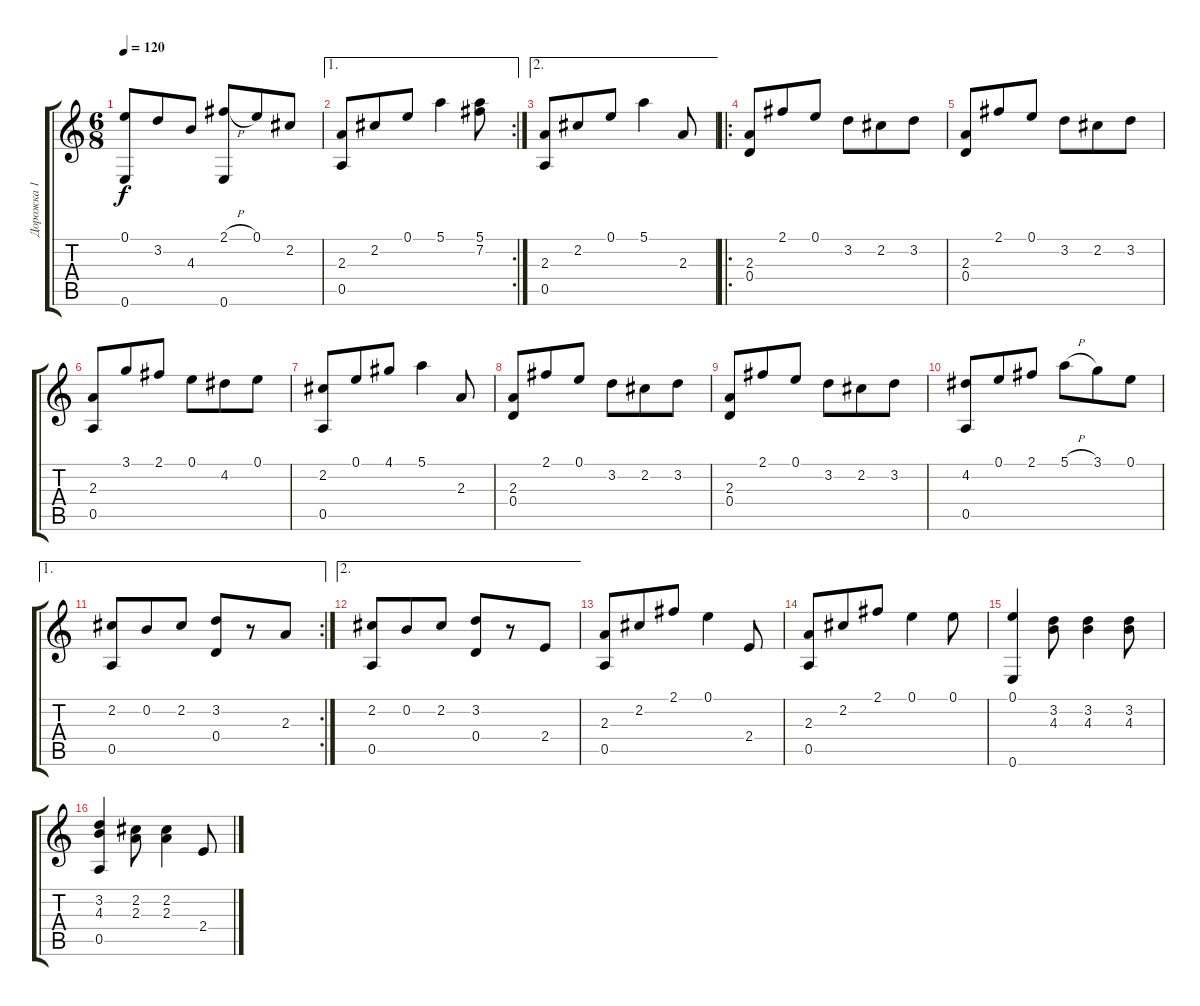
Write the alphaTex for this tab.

\track ("Дорожка 1" "Дорожка 1") {instrument acousticguitarnylon}
\staff {score tabs}
\tuning (E4 B3 G3 D3 A2 E2) {hide}
\ts (6 8)
\tempo 120
\clef g2
\ks c
(0.1 0.6).8{dy f} 3.2.8 4.3.8 (2.1{h} 0.6).8 0.1.8 2.2.8 |
\ae 1
\rc 2
(2.3 0.5).8 2.2.8 0.1.8 5.1.4 (5.1 7.2).8 |
\ae 2
(2.3 0.5).8 2.2.8 0.1.8 5.1.4 2.3.8 |
\ro
(2.3 0.4).8 2.1.8 0.1.8 3.2.8 2.2.8 3.2.8 |
(2.3 0.4).8 2.1.8 0.1.8 3.2.8 2.2.8 3.2.8 |
(2.3 0.5).8 3.1.8 2.1.8 0.1.8 4.2.8 0.1.8 |
(2.2 0.5).8 0.1.8 4.1.8 5.1.4 2.3.8 |
(2.3 0.4).8 2.1.8 0.1.8 3.2.8 2.2.8 3.2.8 |
(2.3 0.4).8 2.1.8 0.1.8 3.2.8 2.2.8 3.2.8 |
(4.2 0.5).8 0.1.8 2.1.8 5.1{h}.8 3.1.8 0.1.8 |
\ae 1
\rc 2
(2.2 0.5).8 0.2.8 2.2.8 (3.2 0.4).8 r.8 2.3.8 |
\ae 2
(2.2 0.5).8 0.2.8 2.2.8 (3.2 0.4).8 r.8 2.4.8 |
(2.3 0.5).8 2.2.8 2.1.8 0.1.4 2.4.8 |
(2.3 0.5).8 2.2.8 2.1.8 0.1.4 0.1.8 |
(0.1 0.6).4 (3.2 4.3).8 (3.2 4.3).4 (3.2 4.3).8 |
(3.2 4.3 0.5).4 (2.2 2.3).8 (2.2 2.3).4 2.4.8
